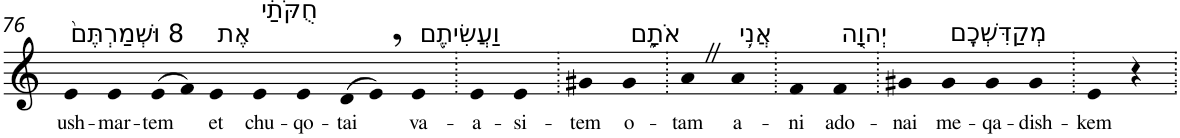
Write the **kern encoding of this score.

**kern	**text
*part1	*part1
*staff1	*staff1
*I"Piano	*
*I'Pno	*
!!LO:PB:g=z
*clefG2	*
*k[]	*
=76	=76
!LO:TX:a:t=8 וּשְׁמַרְתֶּם֙	!
!	!LO:LY:b
4e	ush-
!	!LO:LY:b
4e	-mar-
!	!LO:LY:b
(>8e	-tem
8f)	.
!LO:TX:a:t=אֶת	!
!	!LO:LY:b
4e	et
!LO:TX:a:t=חֻקֹּתַ֔י	!
!	!LO:LY:b
4e	chu-
!	!LO:LY:b
4e	-qo-
!	!LO:LY:b
(>8d	-tai
8e,)	.
!LO:TX:a:t=וַעֲשִׂיתֶ֖ם	!
!	!LO:LY:b
4e	va-
=77.	=77.
!	!LO:LY:b
4e	-a-
!	!LO:LY:b
4e	-si-
=78.	=78.
!	!LO:LY:b
4g#X	-tem
!LO:TX:a:t=אֹתָ֑ם	!
!	!LO:LY:b
4g#	o-
=79.	=79.
!	!LO:LY:b
4aZ	-tam
!LO:TX:a:t=אֲנִ֥י	!
!	!LO:LY:b
4a	a-
=80.	=80.
!	!LO:LY:b
4f	-ni
!LO:TX:a:t=יְהוָ֖ה	!
!	!LO:LY:b
4f	ado-
=81.	=81.
!	!LO:LY:b
4g#X	-nai
!LO:TX:a:t=מְקַדִּשְׁכֶֽם	!
!	!LO:LY:b
4g#	me-
!	!LO:LY:b
4g#	-qa-
!	!LO:LY:b
4g#	-dish-
=82.	=82.
!	!LO:LY:b
4e	-kem
4r	.
=.	=.
*-	*-
